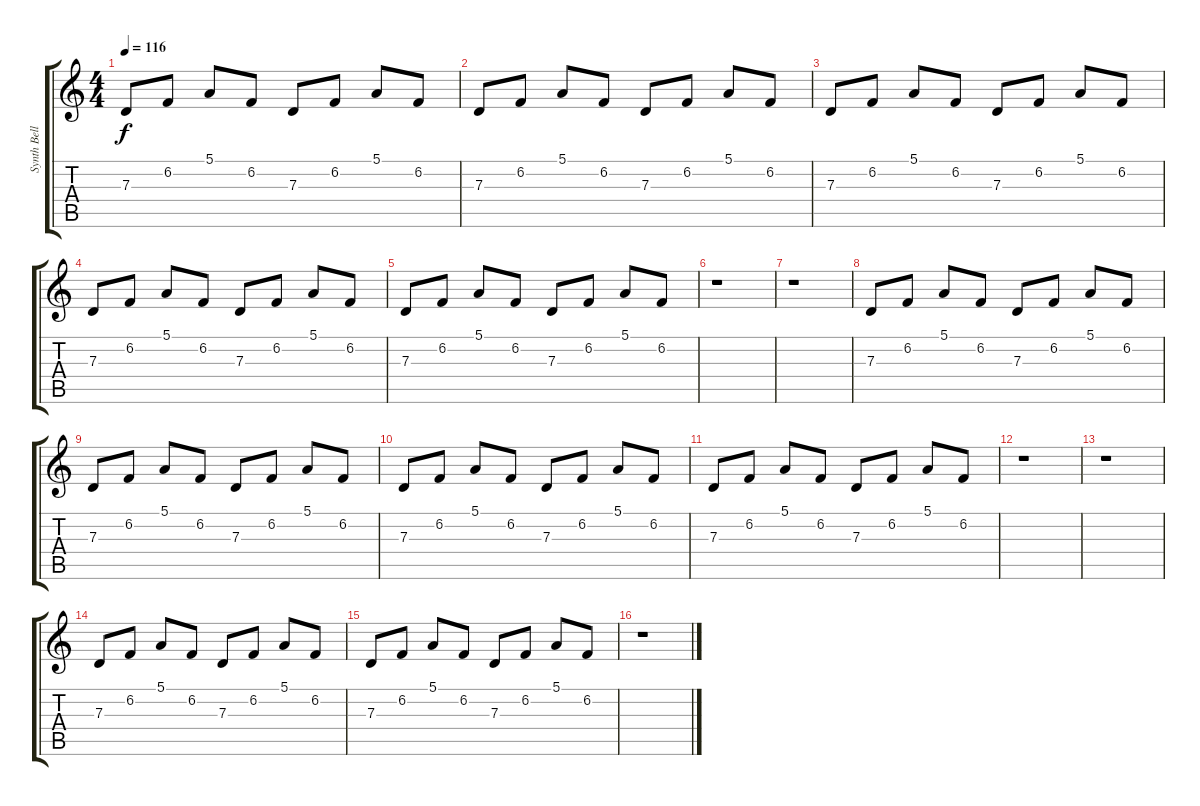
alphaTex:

\track ("Synth Bells" "Synth Bell") {instrument marimba}
\staff {score tabs}
\tuning (E4 B3 G3 D3 A2 E2) {hide}
\ts (4 4)
\tempo 116
\clef g2
\ks c
7.3.8{dy f} 6.2.8 5.1.8 6.2.8 7.3.8 6.2.8 5.1.8 6.2.8 |
7.3.8 6.2.8 5.1.8 6.2.8 7.3.8 6.2.8 5.1.8 6.2.8 |
7.3.8 6.2.8 5.1.8 6.2.8 7.3.8 6.2.8 5.1.8 6.2.8 |
7.3.8 6.2.8 5.1.8 6.2.8 7.3.8 6.2.8 5.1.8 6.2.8 |
7.3.8 6.2.8 5.1.8 6.2.8 7.3.8 6.2.8 5.1.8 6.2.8 |
r.1 |
r.1 |
7.3.8 6.2.8 5.1.8 6.2.8 7.3.8 6.2.8 5.1.8 6.2.8 |
7.3.8 6.2.8 5.1.8 6.2.8 7.3.8 6.2.8 5.1.8 6.2.8 |
7.3.8 6.2.8 5.1.8 6.2.8 7.3.8 6.2.8 5.1.8 6.2.8 |
7.3.8 6.2.8 5.1.8 6.2.8 7.3.8 6.2.8 5.1.8 6.2.8 |
r.1 |
r.1 |
7.3.8 6.2.8 5.1.8 6.2.8 7.3.8 6.2.8 5.1.8 6.2.8 |
7.3.8 6.2.8 5.1.8 6.2.8 7.3.8 6.2.8 5.1.8 6.2.8 |
r.1
